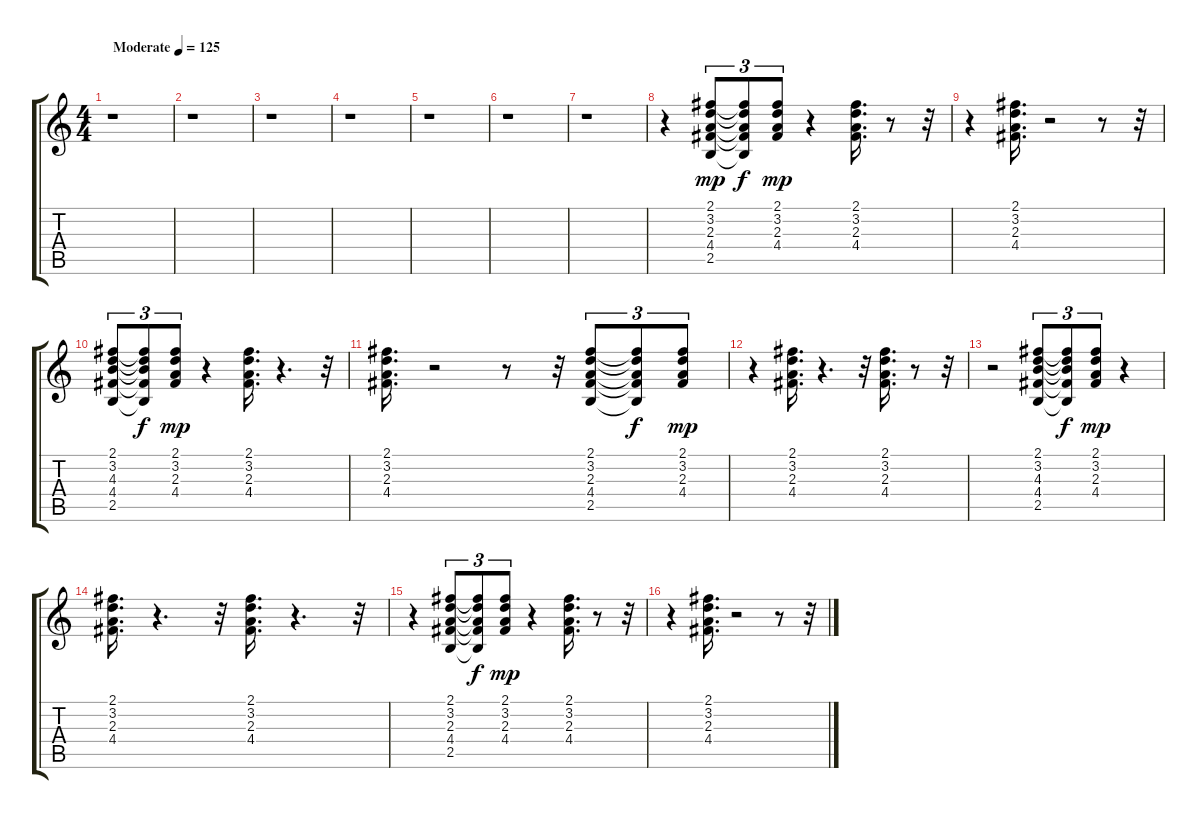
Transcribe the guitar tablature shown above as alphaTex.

\track "" {instrument acousticguitarnylon}
\staff {score tabs}
\tuning (E4 B3 G3 D3 A2 E2) {hide}
\ts (4 4)
\tempo (125 "Moderate")
\clef g2
\ks c
r.1{dy mp instrument acousticguitarnylon} |
r.1 |
r.1 |
r.1 |
r.1 |
r.1 |
r.1 |
r.4 (2.1 3.2 2.3 4.4 2.5).8{tu (3 2)} (2.1{t} 3.2{t} 2.3{t} 4.4{t} 2.5{t}).8{tu (3 2) dy f} (2.1 3.2 2.3 4.4).8{tu (3 2) dy mp} r.4 (2.1 3.2 2.3 4.4).16{d} r.8 r.32 |
r.4 (2.1 3.2 2.3 4.4).16{d} r.2 r.8 r.32 |
(2.1 3.2 4.3 4.4 2.5).8{tu (3 2)} (2.1{t} 3.2{t} 4.3{t} 4.4{t} 2.5{t}).8{tu (3 2) dy f} (2.1 3.2 2.3 4.4).8{tu (3 2) dy mp} r.4 (2.1 3.2 2.3 4.4).16{d} r.4{d} r.32 |
(2.1 3.2 2.3 4.4).16{d} r.2 r.8 r.32 (2.1 3.2 2.3 4.4 2.5).8{tu (3 2)} (2.1{t} 3.2{t} 2.3{t} 4.4{t} 2.5{t}).8{tu (3 2) dy f} (2.1 3.2 2.3 4.4).8{tu (3 2) dy mp} |
r.4 (2.1 3.2 2.3 4.4).16{d} r.4{d} r.32 (2.1 3.2 2.3 4.4).16{d} r.8 r.32 |
r.2 (2.1 3.2 4.3 4.4 2.5).8{tu (3 2)} (2.1{t} 3.2{t} 4.3{t} 4.4{t} 2.5{t}).8{tu (3 2) dy f} (2.1 3.2 2.3 4.4).8{tu (3 2) dy mp} r.4 |
(2.1 3.2 2.3 4.4).16{d} r.4{d} r.32 (2.1 3.2 2.3 4.4).16{d} r.4{d} r.32 |
r.4 (2.1 3.2 2.3 4.4 2.5).8{tu (3 2)} (2.1{t} 3.2{t} 2.3{t} 4.4{t} 2.5{t}).8{tu (3 2) dy f} (2.1 3.2 2.3 4.4).8{tu (3 2) dy mp} r.4 (2.1 3.2 2.3 4.4).16{d} r.8 r.32 |
r.4 (2.1 3.2 2.3 4.4).16{d} r.2 r.8 r.32
